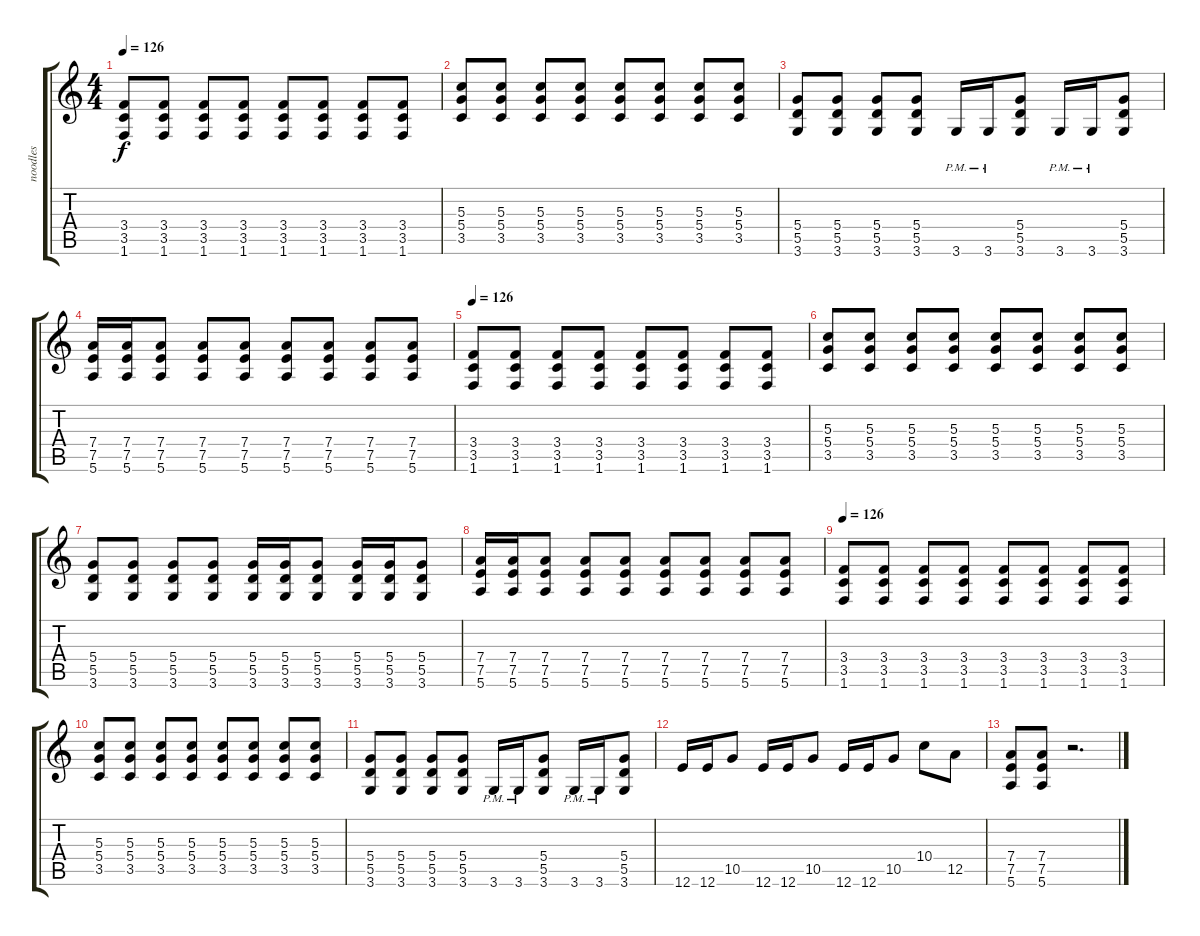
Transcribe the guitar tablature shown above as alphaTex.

\track ("noodles" "noodles") {instrument distortionguitar}
\staff {score tabs}
\tuning (E4 B3 G3 D3 A2 E2) {hide}
\ts (4 4)
\tempo 126
\clef g2
\ks c
(3.4 3.5 1.6).8{dy f} (3.4 3.5 1.6).8 (3.4 3.5 1.6).8 (3.4 3.5 1.6).8 (3.4 3.5 1.6).8 (3.4 3.5 1.6).8 (3.4 3.5 1.6).8 (3.4 3.5 1.6).8 |
(5.3 5.4 3.5).8 (5.3 5.4 3.5).8 (5.3 5.4 3.5).8 (5.3 5.4 3.5).8 (5.3 5.4 3.5).8 (5.3 5.4 3.5).8 (5.3 5.4 3.5).8 (5.3 5.4 3.5).8 |
(5.4 5.5 3.6).8 (5.4 5.5 3.6).8 (5.4 5.5 3.6).8 (5.4 5.5 3.6).8 3.6{pm}.16 3.6{pm}.16 (5.4 5.5 3.6).8 3.6{pm}.16 3.6{pm}.16 (5.4 5.5 3.6).8 |
(7.4 7.5 5.6).16 (7.4 7.5 5.6).16 (7.4 7.5 5.6).8 (7.4 7.5 5.6).8 (7.4 7.5 5.6).8 (7.4 7.5 5.6).8 (7.4 7.5 5.6).8 (7.4 7.5 5.6).8 (7.4 7.5 5.6).8 |
\tempo 126
(3.4 3.5 1.6).8 (3.4 3.5 1.6).8 (3.4 3.5 1.6).8 (3.4 3.5 1.6).8 (3.4 3.5 1.6).8 (3.4 3.5 1.6).8 (3.4 3.5 1.6).8 (3.4 3.5 1.6).8 |
(5.3 5.4 3.5).8 (5.3 5.4 3.5).8 (5.3 5.4 3.5).8 (5.3 5.4 3.5).8 (5.3 5.4 3.5).8 (5.3 5.4 3.5).8 (5.3 5.4 3.5).8 (5.3 5.4 3.5).8 |
(5.4 5.5 3.6).8 (5.4 5.5 3.6).8 (5.4 5.5 3.6).8 (5.4 5.5 3.6).8 (5.4 5.5 3.6).16 (5.4 5.5 3.6).16 (5.4 5.5 3.6).8 (5.4 5.5 3.6).16 (5.4 5.5 3.6).16 (5.4 5.5 3.6).8 |
(7.4 7.5 5.6).16 (7.4 7.5 5.6).16 (7.4 7.5 5.6).8 (7.4 7.5 5.6).8 (7.4 7.5 5.6).8 (7.4 7.5 5.6).8 (7.4 7.5 5.6).8 (7.4 7.5 5.6).8 (7.4 7.5 5.6).8 |
\tempo 126
(3.4 3.5 1.6).8 (3.4 3.5 1.6).8 (3.4 3.5 1.6).8 (3.4 3.5 1.6).8 (3.4 3.5 1.6).8 (3.4 3.5 1.6).8 (3.4 3.5 1.6).8 (3.4 3.5 1.6).8 |
(5.3 5.4 3.5).8 (5.3 5.4 3.5).8 (5.3 5.4 3.5).8 (5.3 5.4 3.5).8 (5.3 5.4 3.5).8 (5.3 5.4 3.5).8 (5.3 5.4 3.5).8 (5.3 5.4 3.5).8 |
(5.4 5.5 3.6).8 (5.4 5.5 3.6).8 (5.4 5.5 3.6).8 (5.4 5.5 3.6).8 3.6{pm}.16 3.6{pm}.16 (5.4 5.5 3.6).8 3.6{pm}.16 3.6{pm}.16 (5.4 5.5 3.6).8 |
12.6.16 12.6.16 10.5.8 12.6.16 12.6.16 10.5.8 12.6.16 12.6.16 10.5.8 10.4.8 12.5.8 |
(7.4 7.5 5.6).8 (7.4 7.5 5.6).8 r.2{d}
